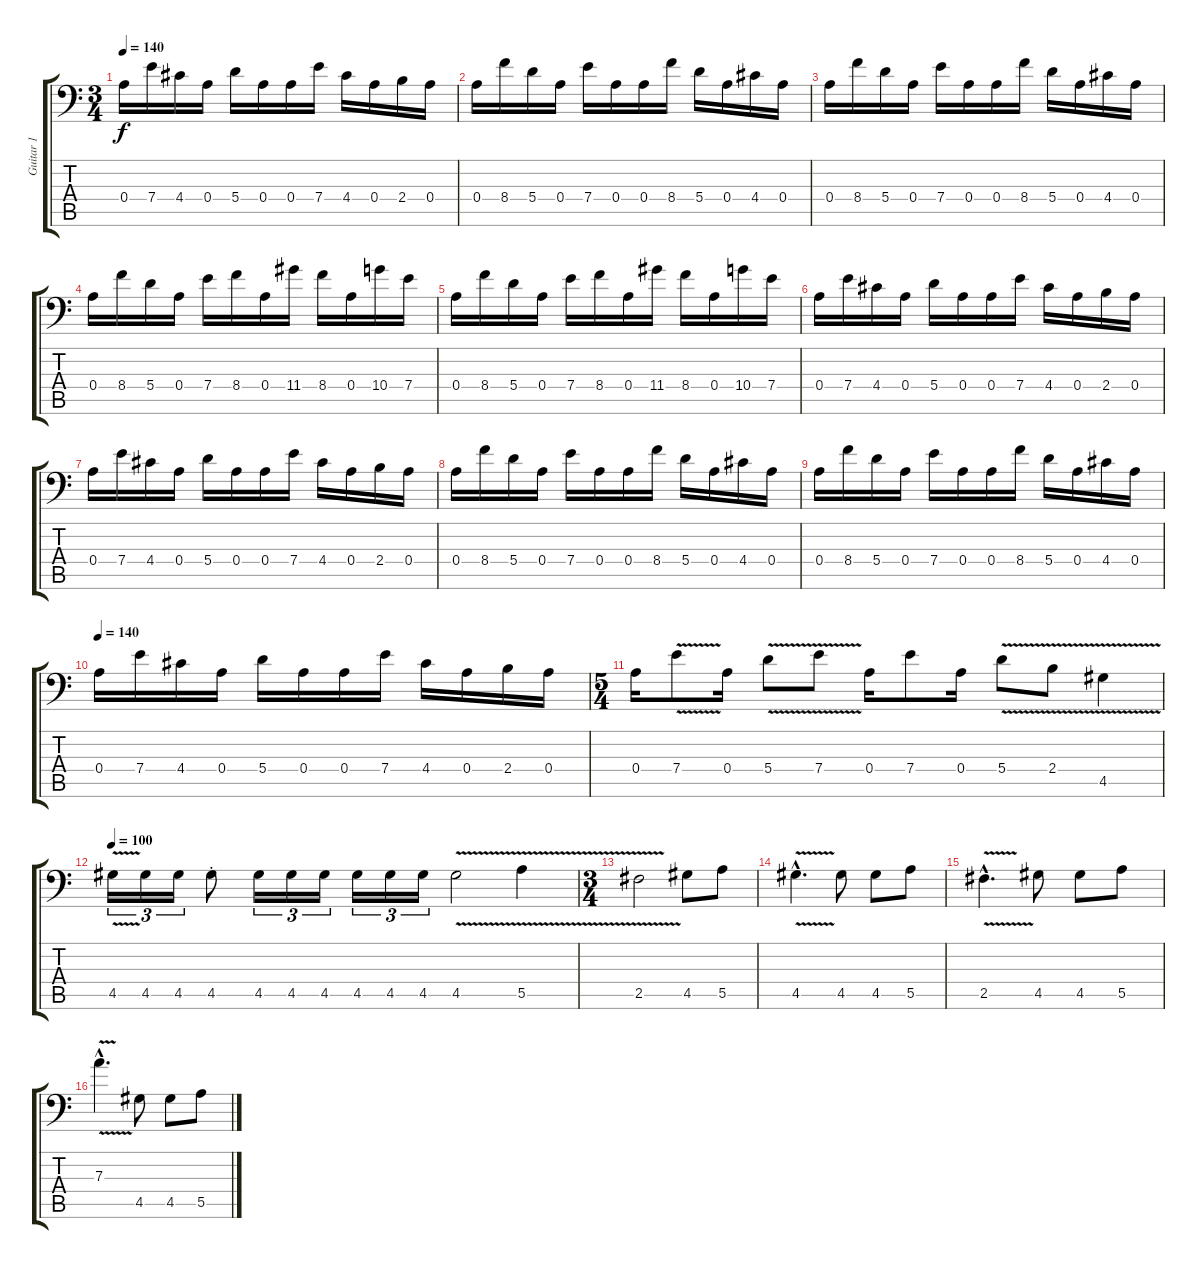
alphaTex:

\track ("Guitar 1" "Guitar 1") {instrument distortionguitar}
\staff {score tabs}
\tuning (B3 Gb3 D3 A2 E2 A1) {hide}
\ts (3 4)
\tempo 140
\clef f4
\ks c
0.4.16{dy f} 7.4.16 4.4.16 0.4.16 5.4.16 0.4.16 0.4.16 7.4.16 4.4.16 0.4.16 2.4.16 0.4.16 |
0.4.16 8.4.16 5.4.16 0.4.16 7.4.16 0.4.16 0.4.16 8.4.16 5.4.16 0.4.16 4.4.16 0.4.16 |
0.4.16 8.4.16 5.4.16 0.4.16 7.4.16 0.4.16 0.4.16 8.4.16 5.4.16 0.4.16 4.4.16 0.4.16 |
0.4.16 8.4.16 5.4.16 0.4.16 7.4.16 8.4.16 0.4.16 11.4.16 8.4.16 0.4.16 10.4.16 7.4.16 |
0.4.16 8.4.16 5.4.16 0.4.16 7.4.16 8.4.16 0.4.16 11.4.16 8.4.16 0.4.16 10.4.16 7.4.16 |
0.4.16 7.4.16 4.4.16 0.4.16 5.4.16 0.4.16 0.4.16 7.4.16 4.4.16 0.4.16 2.4.16 0.4.16 |
0.4.16 7.4.16 4.4.16 0.4.16 5.4.16 0.4.16 0.4.16 7.4.16 4.4.16 0.4.16 2.4.16 0.4.16 |
0.4.16 8.4.16 5.4.16 0.4.16 7.4.16 0.4.16 0.4.16 8.4.16 5.4.16 0.4.16 4.4.16 0.4.16 |
0.4.16 8.4.16 5.4.16 0.4.16 7.4.16 0.4.16 0.4.16 8.4.16 5.4.16 0.4.16 4.4.16 0.4.16 |
\tempo 140
0.4.16 7.4.16 4.4.16 0.4.16 5.4.16 0.4.16 0.4.16 7.4.16 4.4.16 0.4.16 2.4.16 0.4.16 |
\ts (5 4)
0.4.16 7.4{v}.8 0.4.16 5.4{v}.8 7.4{v}.8 0.4.16 7.4.8 0.4.16 5.4{v}.8 2.4{v}.8 4.5{v}.4 |
\tempo 100
4.5{v}.16{tu (3 2)} 4.5.16{tu (3 2)} 4.5.16{tu (3 2)} 4.5{st}.8 4.5.16{tu (3 2)} 4.5.16{tu (3 2)} 4.5.16{tu (3 2)} 4.5.16{tu (3 2)} 4.5.16{tu (3 2)} 4.5.16{tu (3 2)} 4.5{v}.2 5.5{v}.4 |
\ts (3 4)
2.5{v}.2 4.5.8 5.5.8 |
4.5{v hac}.4{d} 4.5.8 4.5.8 5.5.8 |
2.5{v hac}.4{d} 4.5.8 4.5.8 5.5.8 |
7.3{v hac}.4{d} 4.5.8 4.5.8 5.5.8
